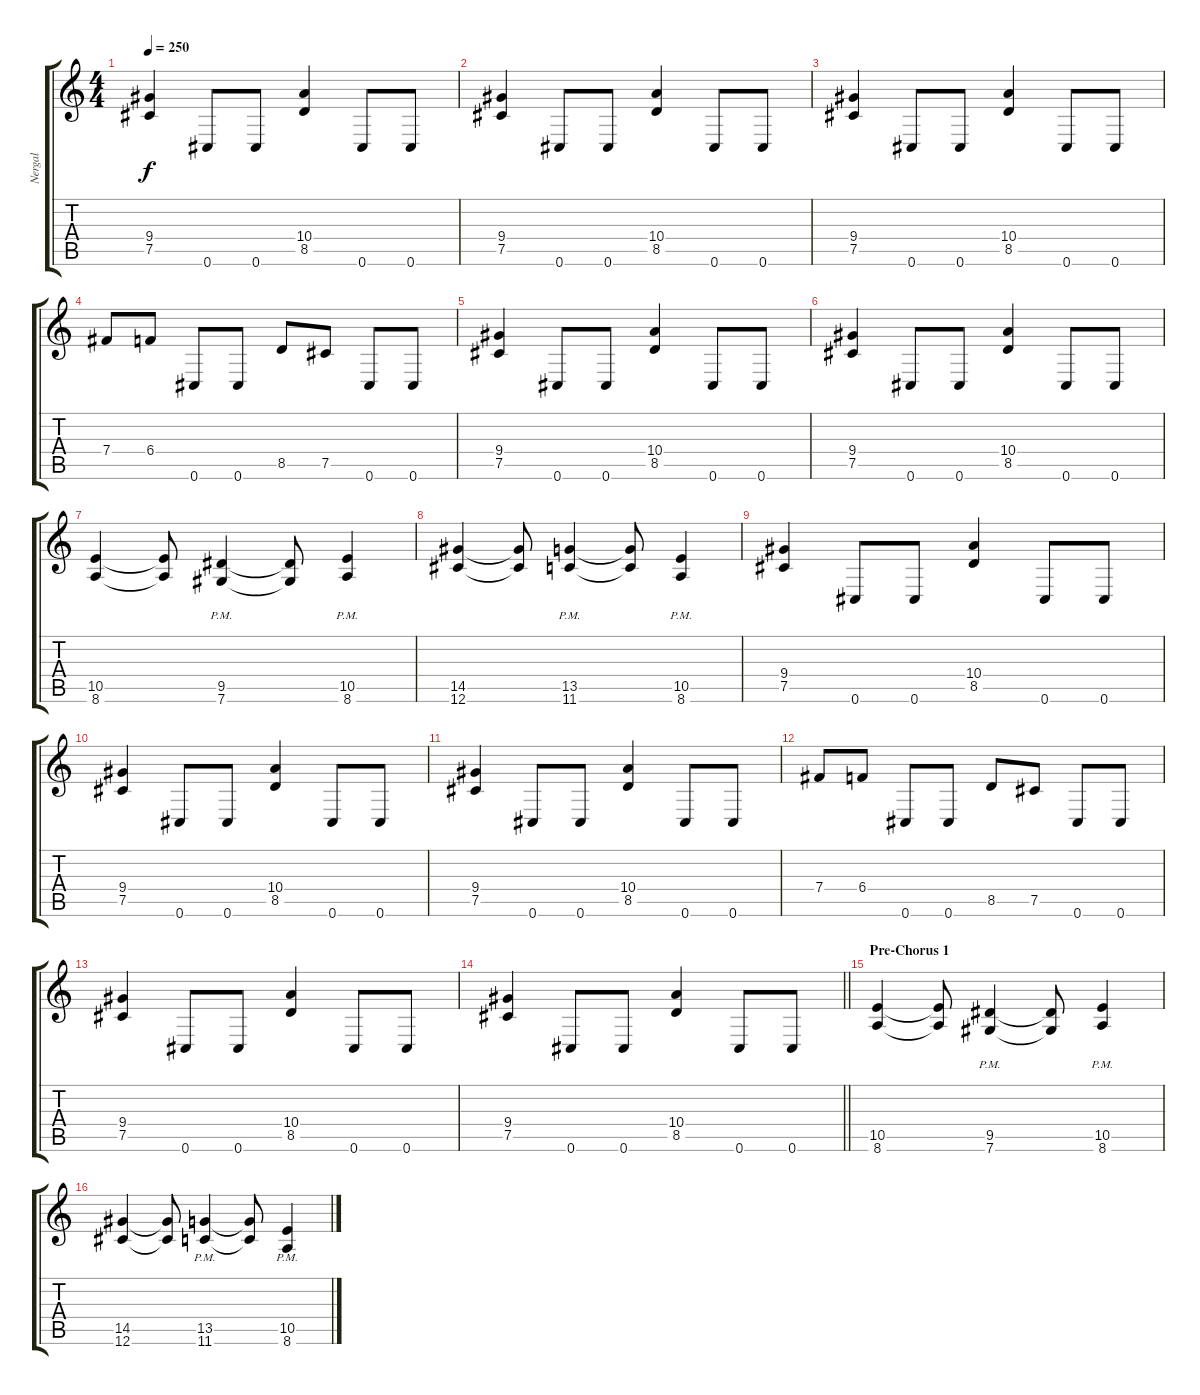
\track ("Nergal" "Nergal") {instrument overdrivenguitar}
\staff {score tabs}
\tuning (Db4 Ab3 E3 B2 Gb2 Db2) {hide}
\ts (4 4)
\tempo 250
\clef g2
\ks c
(9.4 7.5).4{dy f} 0.6.8 0.6.8 (10.4 8.5).4 0.6.8 0.6.8 |
(9.4 7.5).4 0.6.8 0.6.8 (10.4 8.5).4 0.6.8 0.6.8 |
(9.4 7.5).4 0.6.8 0.6.8 (10.4 8.5).4 0.6.8 0.6.8 |
7.4.8 6.4.8 0.6.8 0.6.8 8.5.8 7.5.8 0.6.8 0.6.8 |
(9.4 7.5).4 0.6.8 0.6.8 (10.4 8.5).4 0.6.8 0.6.8 |
(9.4 7.5).4 0.6.8 0.6.8 (10.4 8.5).4 0.6.8 0.6.8 |
(10.5 8.6).4 (10.5{t} 8.6{t}).8 (9.5{pm} 7.6{pm}).4 (9.5{t} 7.6{t}).8 (10.5{pm} 8.6{pm}).4 |
(14.5 12.6).4 (14.5{t} 12.6{t}).8 (13.5{pm} 11.6{pm}).4 (13.5{t} 11.6{t}).8 (10.5{pm} 8.6{pm}).4 |
(9.4 7.5).4 0.6.8 0.6.8 (10.4 8.5).4 0.6.8 0.6.8 |
(9.4 7.5).4 0.6.8 0.6.8 (10.4 8.5).4 0.6.8 0.6.8 |
(9.4 7.5).4 0.6.8 0.6.8 (10.4 8.5).4 0.6.8 0.6.8 |
7.4.8 6.4.8 0.6.8 0.6.8 8.5.8 7.5.8 0.6.8 0.6.8 |
(9.4 7.5).4 0.6.8 0.6.8 (10.4 8.5).4 0.6.8 0.6.8 |
\barLineRight lightlight
(9.4 7.5).4 0.6.8 0.6.8 (10.4 8.5).4 0.6.8 0.6.8 |
\section ("" "Pre-Chorus 1")
(10.5 8.6).4 (10.5{t} 8.6{t}).8 (9.5{pm} 7.6{pm}).4 (9.5{t} 7.6{t}).8 (10.5{pm} 8.6{pm}).4 |
(14.5 12.6).4 (14.5{t} 12.6{t}).8 (13.5{pm} 11.6{pm}).4 (13.5{t} 11.6{t}).8 (10.5{pm} 8.6{pm}).4
